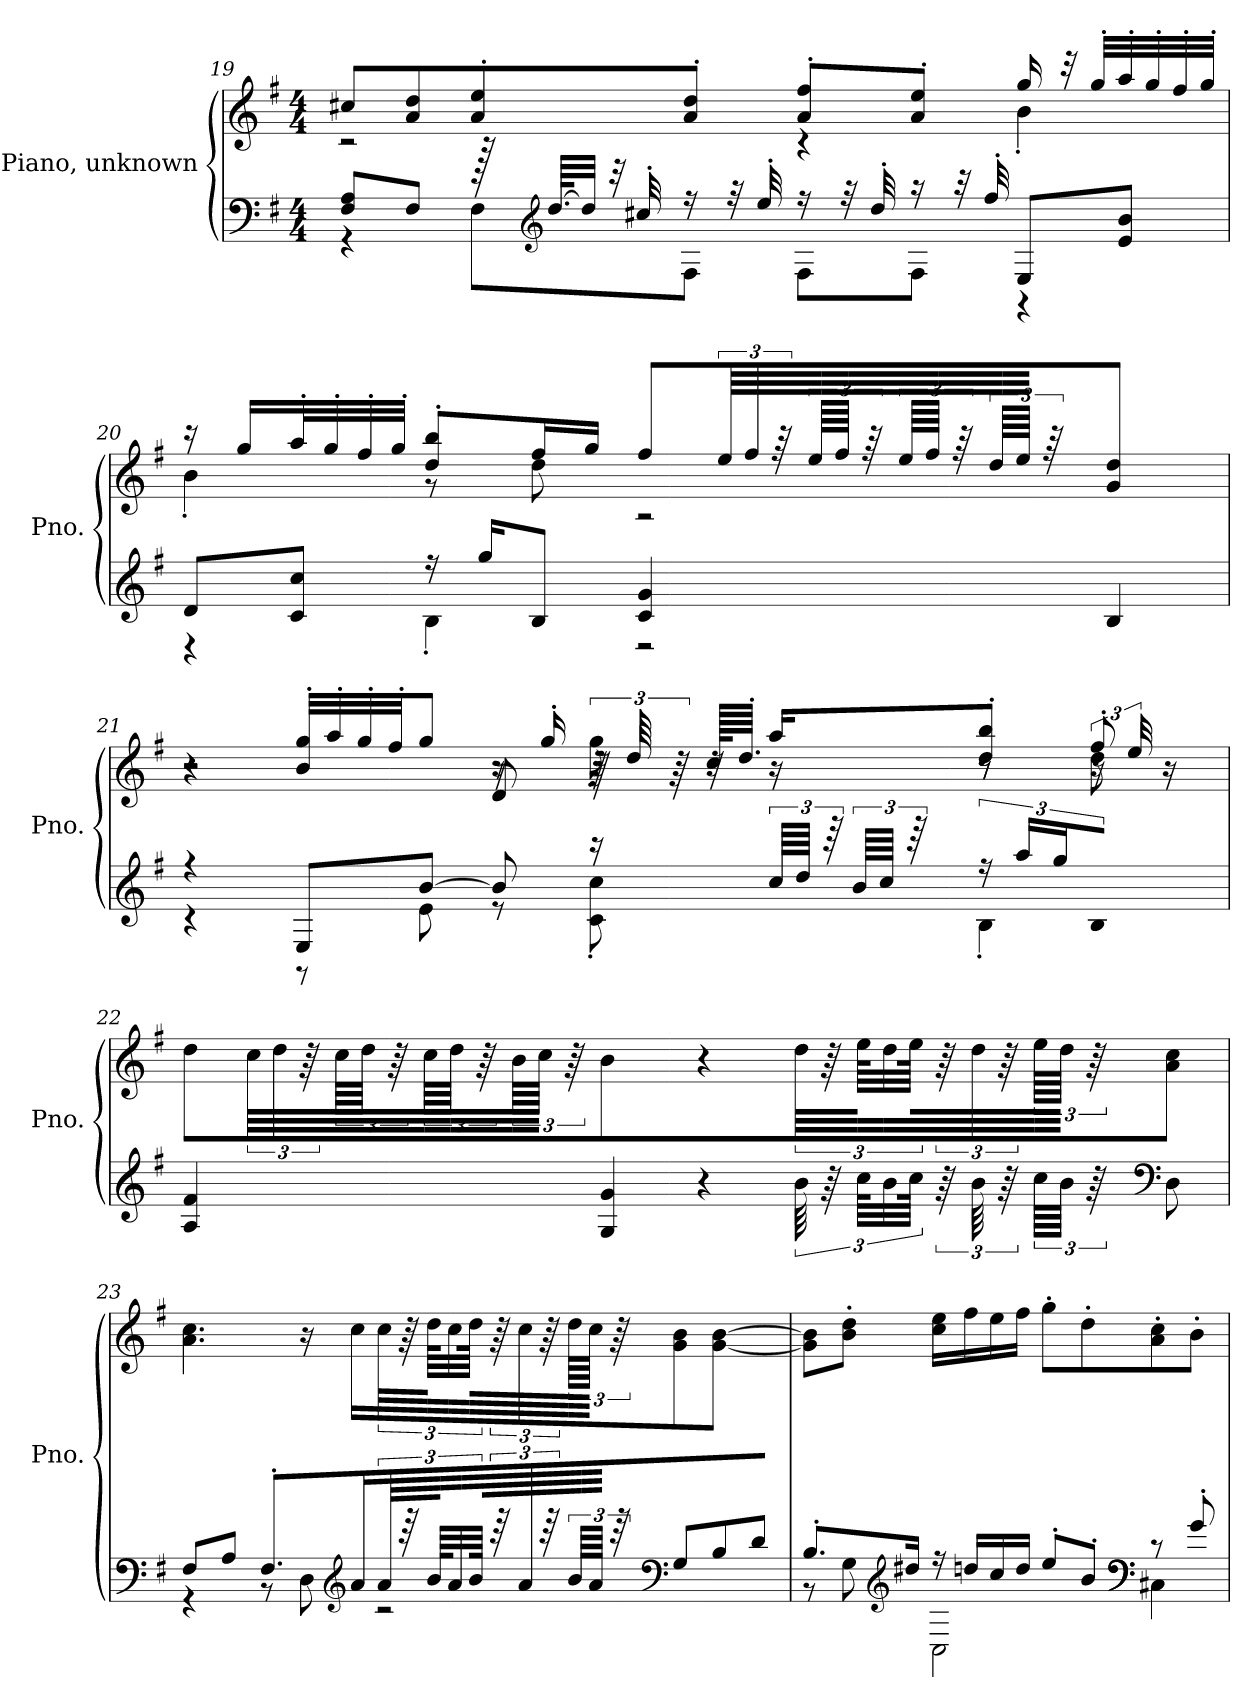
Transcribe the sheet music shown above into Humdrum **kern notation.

**kern	**kern
*part1	*part1
*staff2	*staff1
*I"Piano, unknown	*
*I'Pno.	*
!!LO:LB:g=z
*clefF4	*clefG2
*k[f#]	*k[f#]
*M4/4	*M4/4
=19	=19
*^	*^
8F#/ 8A/L	4r	8cc#X/L	2r
8F#/J	.	8a/ 8dd/	.
128r	8F#\L	8a/' 8ee/'	.
*clefG2	*	*	*
[64.dd/KLLL	.	.	.
32dd/JJJ]	.	.	.
32r	.	.	.
32cc#X'/	.	.	.
16r	8F#\J	8a/' 8dd/'J	.
32r	.	.	.
32ee'/	.	.	.
16r	8F#\L	8a/' 8ff#/'L	4r
32r	.	.	.
32dd'/	.	.	.
16r	8F#\J	8a/' 8ee/'J	.
32r	.	.	.
32ff#'/	.	.	.
8E/L	4r	16gg/	4b'\
.	.	32r	.
.	.	32gg'/LLL	.
8e/ 8b/J	.	32aa'/	.
.	.	32gg'/	.
.	.	32ff#'/	.
.	.	32gg'/JJJ	.
!!LO:LB:g=z	!!
=20	=20	=20	=20
8d/L	4r	16r	4b'\
.	.	16gg/LL	.
8c/ 8cc/J	.	32aa'/L	.
.	.	32gg'/	.
.	.	32ff#'/	.
.	.	32gg'/JJJ	.
16r	4B'\	8dd/' 8bb/'L	8r
16gg/KL	.	.	.
8B/J	.	16ff#/L	8dd\
.	.	16gg/JJ	.
4c/ 4g/	2r	8ff#/L	2r
.	.	96ee/LLL	.
.	.	96ff#/JJJJ	.
.	.	96r	.
.	.	96ee/LLLL	.
.	.	96ff#/JJJJ	.
.	.	96r	.
.	.	96ee/LLLL	.
.	.	96ff#/JJJJ	.
.	.	96r	.
.	.	96dd/LLLL	.
.	.	96ee/JJJJ	.
.	.	96r	.
4B/	.	4g/ 4dd/	.
!!LO:LB:g=z
=21	=21	=21	=21
*	*	*	*^
4r	4r	4r	2r	2r
8E/L	8r	32b/' 32gg/'LLL	.	.
.	.	32aa'/	.	.
.	.	32gg'/	.	.
.	.	32ff#'/JJ	.	.
[8b/J	8e\	8gg/J	.	.
8b/]	8r	16r	8r	8d/
.	.	16gg'/	.	.
16r	8c\' 8cc\'	96r	8gg'\	32r
.	.	96dd/	.	.
.	.	96r	.	.
.	.	32r	.	128cc/KLLLL
.	.	.	.	64.dd'/JJJJ
96cc/LLLL	.	16aa/KL	.	16r
96dd/JJJJ	.	.	.	.
96r	.	.	.	.
96b/LLLL	.	.	.	.
96cc/JJJJ	.	.	.	.
96r	.	.	.	.
24r	4B'\	8dd/' 8bb/'J	8r	8r
24aa/LL	.	.	.	.
24gg/J	.	.	.	.
8B/J	.	24r	8dd\	8ff#'/
.	.	48ee/	.	.
.	.	16r	.	.
*v	*v	*	*	*
*	*v	*v	*v
!!LO:LB:g=z
=22	=22
4A/ 4f#/	8dd\L
.	96cc\LLL
.	96dd\JJJJ
.	96r
.	96cc\LLLL
.	96dd\JJJJ
.	96r
.	96cc\LLLL
.	96dd\JJJJ
.	96r
.	96b\LLLL
.	96cc\JJJJ
.	96r
4G/ 4g/	4b\
4r	4r
96b\	96dd\
96r	96r
96cc\KLLL	96ee\KLLL
*Xbrackettup	*Xbrackettup
48b\	48dd\
96cc\JJJk	96ee\JJJk
*brackettup	*brackettup
96r	96r
96b\	96dd\
96r	96r
96cc\LLLL	96ee\LLLL
96b\JJJJ	96dd\JJJJ
96r	96r
*clefF4	*
8D\	8a\ 8cc\
!!LO:PB:g=z
=23	=23
*^	*
8F#/L	4r	4.a\ 4.cc\
8A/J	.	.
8.F#'/L	8r	.
.	8D\	16r
*clefG2	*	*
16a/L	.	16cc\LL
96a/JJkk	2r	96cc\JJkk
96r	.	96r
96b/KLLL	.	96dd\KLLL
*Xbrackettup	*	*Xbrackettup
48a/	.	48cc\
96b/JJJk	.	96dd\JJJk
*brackettup	*	*brackettup
96r	.	96r
96a/	.	96cc\
96r	.	96r
96b/LLLL	.	96dd\LLLL
96a/JJJJ	.	96cc\JJJJ
96r	.	96r
*clefF4	*	*
8G/L	.	8g/ 8b/
8B/	.	[4g/ [4b/
8d/J	.	.
=24	=24	=24
8.B'/L	8r	8g\] 8b\]L
.	8G\	8b\' 8dd\'J
*clefG2	*	*
16dd#X/Jk	.	.
16r	2C\	16cc\ 16ee\LL
16ddn/LL	.	16ff#\
16cc/	.	16ee\
16dd/JJ	.	16ff#\JJ
8ee'/L	.	8gg'\L
8b'/J	.	8dd'\
*clefF4	*	*
8r	4C#X\	8a\' 8cc\'
8g'/	.	8b'\J
*v	*v	*
=	=
*-	*-
